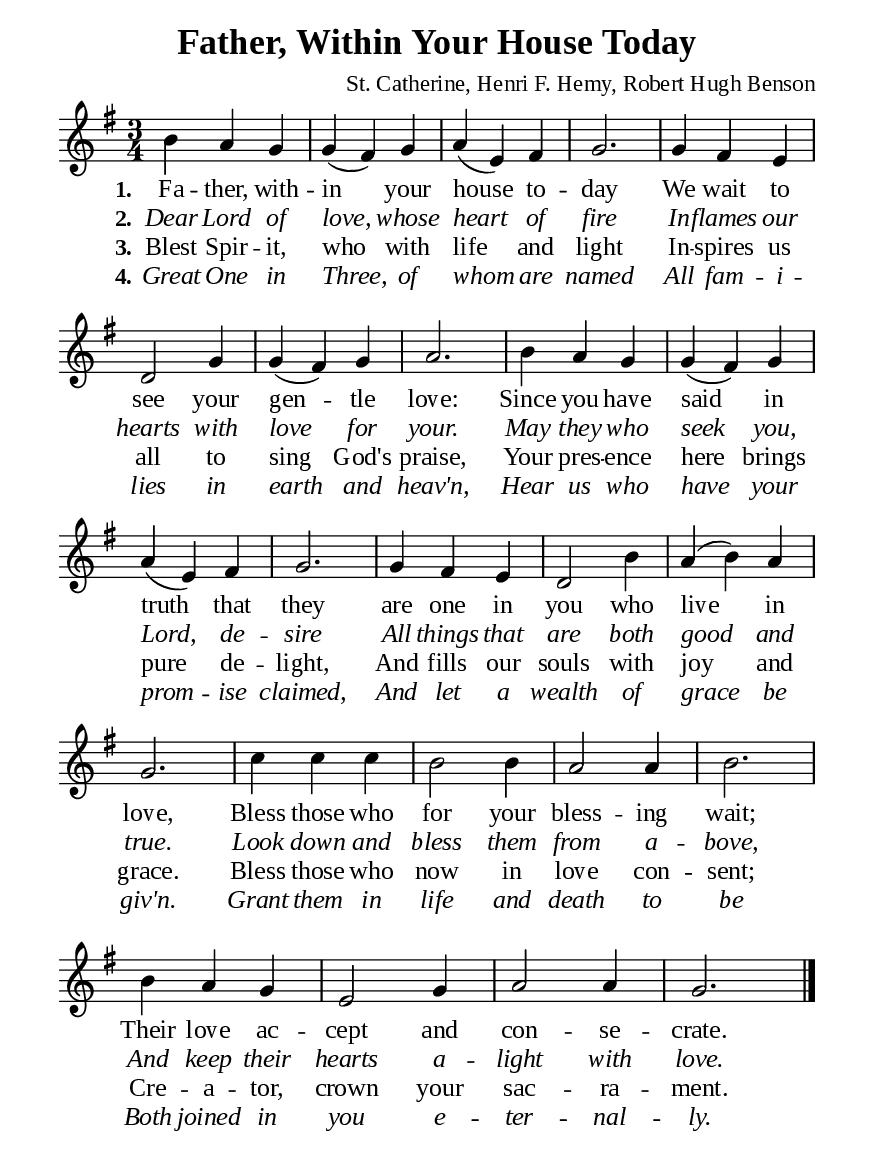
%%%%%%%%%%%%%%%%%%%%%%%%%%%%%
% CONTENTS OF THIS DOCUMENT
% 1. Common settings
% 2. Verse music
% 3. Verse lyrics
% 4. Layout
%%%%%%%%%%%%%%%%%%%%%%%%%%%%%

%%%%%%%%%%%%%%%%%%%%%%%%%%%%%
% 1. Common settings
%%%%%%%%%%%%%%%%%%%%%%%%%%%%%
\version "2.18.2"

\header {
  title = "Father, Within Your House Today"
  composer = "St. Catherine, Henri F. Hemy, Robert Hugh Benson"
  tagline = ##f
}

global= {
  \key g \major
  \time 3/4
  \override Score.BarNumber.break-visibility = ##(#f #f #f)
}

\paper {
  #(set-paper-size "a5")
  top-margin = 3.2\mm
  bottom-marign = 10\mm
  left-margin = 10\mm
  right-margin = 10\mm
  indent = #0
  #(define fonts
	 (make-pango-font-tree "Liberation Serif"
	 		       "Liberation Serif"
			       "Liberation Serif"
			       (/ 20 20)))
  system-system-spacing = #'((basic-distance . 3) (padding . 3))
}

printItalic = \with {
  \override LyricText.font-shape = #'italic
}

%%%%%%%%%%%%%%%%%%%%%%%%%%%%%
% 2. Verse music
%%%%%%%%%%%%%%%%%%%%%%%%%%%%%
musicVerseSoprano = \relative c'' {
  %{	01	%} b4 a g |
  %{	02	%} g (fis) g |
  %{	03	%} a (e) fis |
  %{	04	%} g2. |
  %{	05	%} g4 fis e |
  %{	06	%} d2 g4 |
  %{	07	%} g (fis) g |
  %{	08	%} a2. |
  %{	09	%} b4 a g |
  %{	10	%} g (fis) g |
  %{	11	%} a (e) fis |
  %{	12	%} g2. |
  %{	13	%} g4 fis e |
  %{	14	%} d2 b'4 |
  %{	15	%} a (b) a |
  %{	16	%} g2. |
  %{	17	%} c4 c c |
  %{	18	%} b2 b4 |
  %{	19	%} a2 a4 |
  %{	20	%} b2. |
  %{	21	%} b4 a g |
  %{	22	%} e2 g4 |
  %{	23	%} a2 a4 |
  %{	24	%} g2. \bar "|."
}

%%%%%%%%%%%%%%%%%%%%%%%%%%%%%
% 3. Verse lyrics
%%%%%%%%%%%%%%%%%%%%%%%%%%%%%
verseOne = \lyricmode {
  \set stanza = #"1."
  Fa -- ther, with -- in your house to -- day
  We wait to see your gen -- tle love:
  Since you have said in truth that they are one in you who live in love,
  Bless those who for your bless -- ing wait;
  Their love ac -- cept and con -- se -- crate.
}

verseTwo = \lyricmode {
  \set stanza = #"2."
  Dear Lord of love, whose heart of fire
  In -- flames our hearts with love for your.
  May they who seek you, Lord, de -- sire
  All things that are both good and true.
  Look down and bless them from a -- bove,
  And keep their hearts a -- light with love.
}

verseThree = \lyricmode {
  \set stanza = #"3."
  Blest Spir -- it, who with life and light
  In -- spires us all to sing God's praise,
  Your pres -- ence here brings pure de -- light,
  And fills our souls with joy and grace.
  Bless those who now in love con -- sent;
  Cre -- a -- tor, crown your sac -- ra -- ment.
}

verseFour = \lyricmode {
  \set stanza = #"4."
  Great One in Three, of whom are named
  All fam -- i -- lies in earth and heav'n,
  Hear us who have your prom -- ise claimed,
  And let a wealth of grace be giv'n.
  Grant them in life and death to be
  Both joined in you e -- ter -- nal -- ly.
}

%%%%%%%%%%%%%%%%%%%%%%%%%%%%%
% 4. Layout
%%%%%%%%%%%%%%%%%%%%%%%%%%%%%
\score {
    \new ChoirStaff <<
      \new Staff <<
        \clef "treble"
        \new Voice = "sopranos" { \global   \musicVerseSoprano }
      >>
      \new Lyrics \lyricsto sopranos \verseOne
      \new Lyrics \printItalic \lyricsto sopranos \verseTwo
      \new Lyrics \lyricsto sopranos \verseThree
      \new Lyrics \printItalic \lyricsto sopranos \verseFour
    >>
}
